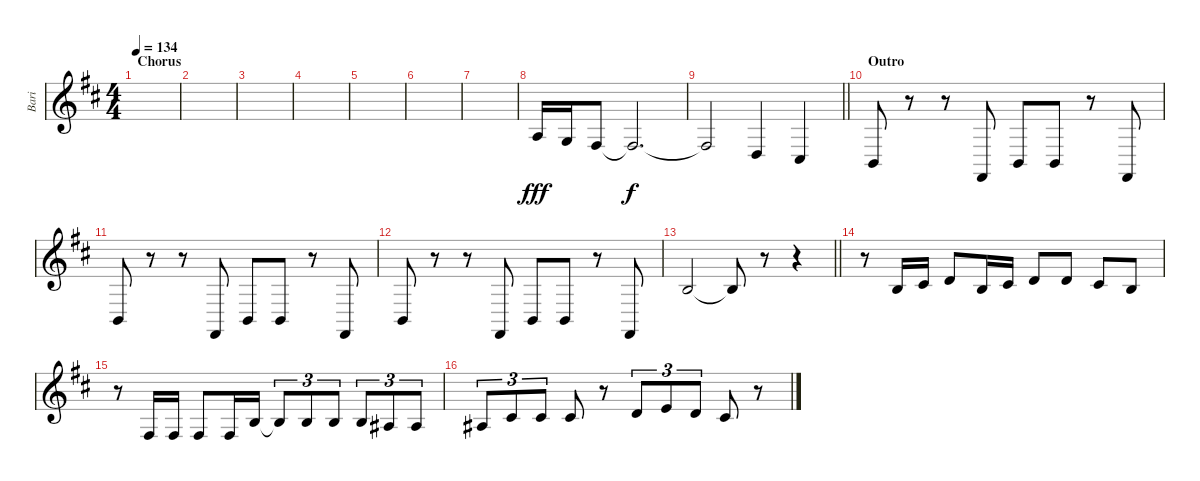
\track ("Bari" "Bari") {instrument baritonesax}
\staff {score}
\tuning (E4 B3 G3 D3 A2 E2) {hide}
\ts (4 4)
\section ("" "Chorus")
\tempo 134
\clef g2
\ks bminor
|
|
|
|
|
|
|
2.3.16{dy fff} 0.3.16 4.4.8 4.4{t}.2{d dy f} |
\barLineRight lightlight
4.4{t}.2 0.4.4 4.5.4 |
\section ("" "Outro")
2.5.8 r.8 r.8 2.6.8 2.5.8 2.5.8 r.8 2.6.8 |
2.5.8 r.8 r.8 2.6.8 2.5.8 2.5.8 r.8 2.6.8 |
2.5.8 r.8 r.8 2.6.8 2.5.8 2.5.8 r.8 2.6.8 |
\barLineRight lightlight
0.2.2 0.2{t}.8 r.8 r.4 |
r.8 0.2.16 2.2.16 3.2.8 0.2.16 2.2.16 3.2.8 3.2.8 2.2.8 0.2.8 |
r.8 4.4.16 4.4.16 4.4.8 4.4.16 4.3.16 4.3{t}.8{tu (3 2)} 4.3.8{tu (3 2)} 4.3.8{tu (3 2)} 4.3.8{tu (3 2)} 3.3.8{tu (3 2)} 3.3.8{tu (3 2)} |
3.3.8{tu (3 2)} 2.2.8{tu (3 2)} 2.2.8{tu (3 2)} 2.2.8 r.8 3.2.8{tu (3 2)} 0.1.8{tu (3 2)} 3.2.8{tu (3 2)} 2.2.8 r.8
